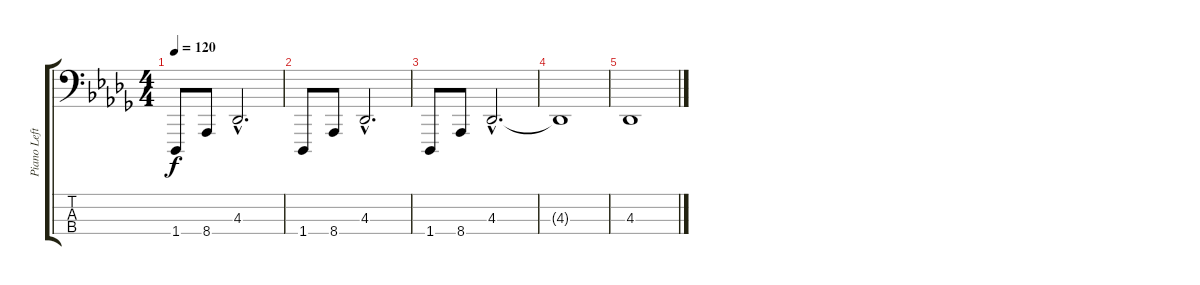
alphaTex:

\track ("Piano Left" "Piano Left") {instrument acousticgrandpiano}
\staff {score tabs}
\tuning (G2 D2 A1 C1) {hide}
\ts (4 4)
\tempo 120
\clef f4
\ks db
1.4.8{dy f} 8.4.8 4.3{hac}.2{d} |
1.4.8 8.4.8 4.3{hac}.2{d} |
1.4.8 8.4.8 4.3{hac}.2{d} |
4.3{t}.1 |
4.3.1
